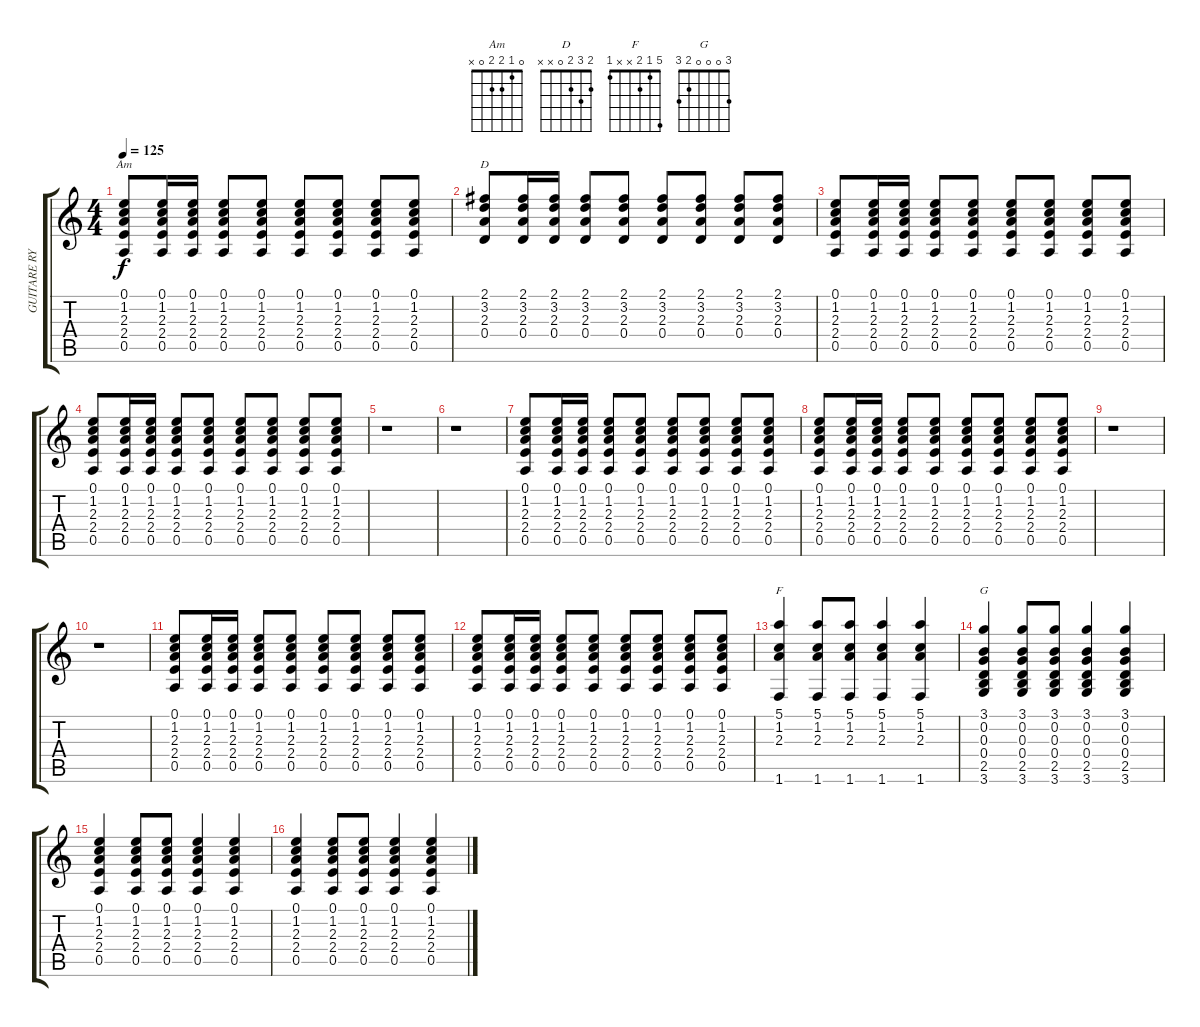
\track ("GUITARE RYTHMIQUE 2" "GUITARE RY") {instrument acousticguitarsteel}
\staff {score tabs}
\tuning (E4 B3 G3 D3 A2 E2) {hide}
\chord ("Am" 0 1 2 2 0 x)
\chord ("D" 2 3 2 0 x x)
\chord ("F" 5 1 2 x x 1)
\chord ("G" 3 0 0 0 2 3)
\ts (4 4)
\tempo 125
\clef g2
\ks c
(0.1 1.2 2.3 2.4 0.5).8{ch "Am" dy f} (0.1 1.2 2.3 2.4 0.5).16 (0.1 1.2 2.3 2.4 0.5).16 (0.1 1.2 2.3 2.4 0.5).8 (0.1 1.2 2.3 2.4 0.5).8 (0.1 1.2 2.3 2.4 0.5).8 (0.1 1.2 2.3 2.4 0.5).8 (0.1 1.2 2.3 2.4 0.5).8 (0.1 1.2 2.3 2.4 0.5).8 |
(2.1 3.2 2.3 0.4).8{ch "D"} (2.1 3.2 2.3 0.4).16 (2.1 3.2 2.3 0.4).16 (2.1 3.2 2.3 0.4).8 (2.1 3.2 2.3 0.4).8 (2.1 3.2 2.3 0.4).8 (2.1 3.2 2.3 0.4).8 (2.1 3.2 2.3 0.4).8 (2.1 3.2 2.3 0.4).8 |
(0.1 1.2 2.3 2.4 0.5).8 (0.1 1.2 2.3 2.4 0.5).16 (0.1 1.2 2.3 2.4 0.5).16 (0.1 1.2 2.3 2.4 0.5).8 (0.1 1.2 2.3 2.4 0.5).8 (0.1 1.2 2.3 2.4 0.5).8 (0.1 1.2 2.3 2.4 0.5).8 (0.1 1.2 2.3 2.4 0.5).8 (0.1 1.2 2.3 2.4 0.5).8 |
(0.1 1.2 2.3 2.4 0.5).8 (0.1 1.2 2.3 2.4 0.5).16 (0.1 1.2 2.3 2.4 0.5).16 (0.1 1.2 2.3 2.4 0.5).8 (0.1 1.2 2.3 2.4 0.5).8 (0.1 1.2 2.3 2.4 0.5).8 (0.1 1.2 2.3 2.4 0.5).8 (0.1 1.2 2.3 2.4 0.5).8 (0.1 1.2 2.3 2.4 0.5).8 |
r.1 |
r.1 |
(0.1 1.2 2.3 2.4 0.5).8 (0.1 1.2 2.3 2.4 0.5).16 (0.1 1.2 2.3 2.4 0.5).16 (0.1 1.2 2.3 2.4 0.5).8 (0.1 1.2 2.3 2.4 0.5).8 (0.1 1.2 2.3 2.4 0.5).8 (0.1 1.2 2.3 2.4 0.5).8 (0.1 1.2 2.3 2.4 0.5).8 (0.1 1.2 2.3 2.4 0.5).8 |
(0.1 1.2 2.3 2.4 0.5).8 (0.1 1.2 2.3 2.4 0.5).16 (0.1 1.2 2.3 2.4 0.5).16 (0.1 1.2 2.3 2.4 0.5).8 (0.1 1.2 2.3 2.4 0.5).8 (0.1 1.2 2.3 2.4 0.5).8 (0.1 1.2 2.3 2.4 0.5).8 (0.1 1.2 2.3 2.4 0.5).8 (0.1 1.2 2.3 2.4 0.5).8 |
r.1 |
r.1 |
(0.1 1.2 2.3 2.4 0.5).8 (0.1 1.2 2.3 2.4 0.5).16 (0.1 1.2 2.3 2.4 0.5).16 (0.1 1.2 2.3 2.4 0.5).8 (0.1 1.2 2.3 2.4 0.5).8 (0.1 1.2 2.3 2.4 0.5).8 (0.1 1.2 2.3 2.4 0.5).8 (0.1 1.2 2.3 2.4 0.5).8 (0.1 1.2 2.3 2.4 0.5).8 |
(0.1 1.2 2.3 2.4 0.5).8 (0.1 1.2 2.3 2.4 0.5).16 (0.1 1.2 2.3 2.4 0.5).16 (0.1 1.2 2.3 2.4 0.5).8 (0.1 1.2 2.3 2.4 0.5).8 (0.1 1.2 2.3 2.4 0.5).8 (0.1 1.2 2.3 2.4 0.5).8 (0.1 1.2 2.3 2.4 0.5).8 (0.1 1.2 2.3 2.4 0.5).8 |
(5.1 1.2 2.3 1.6).4{ch "F"} (5.1 1.2 2.3 1.6).8 (5.1 1.2 2.3 1.6).8 (5.1 1.2 2.3 1.6).4 (5.1 1.2 2.3 1.6).4 |
(3.1 0.2 0.3 0.4 2.5 3.6).4{ch "G"} (3.1 0.2 0.3 0.4 2.5 3.6).8 (3.1 0.2 0.3 0.4 2.5 3.6).8 (3.1 0.2 0.3 0.4 2.5 3.6).4 (3.1 0.2 0.3 0.4 2.5 3.6).4 |
(0.1 1.2 2.3 2.4 0.5).4 (0.1 1.2 2.3 2.4 0.5).8 (0.1 1.2 2.3 2.4 0.5).8 (0.1 1.2 2.3 2.4 0.5).4 (0.1 1.2 2.3 2.4 0.5).4 |
(0.1 1.2 2.3 2.4 0.5).4 (0.1 1.2 2.3 2.4 0.5).8 (0.1 1.2 2.3 2.4 0.5).8 (0.1 1.2 2.3 2.4 0.5).4 (0.1 1.2 2.3 2.4 0.5).4
